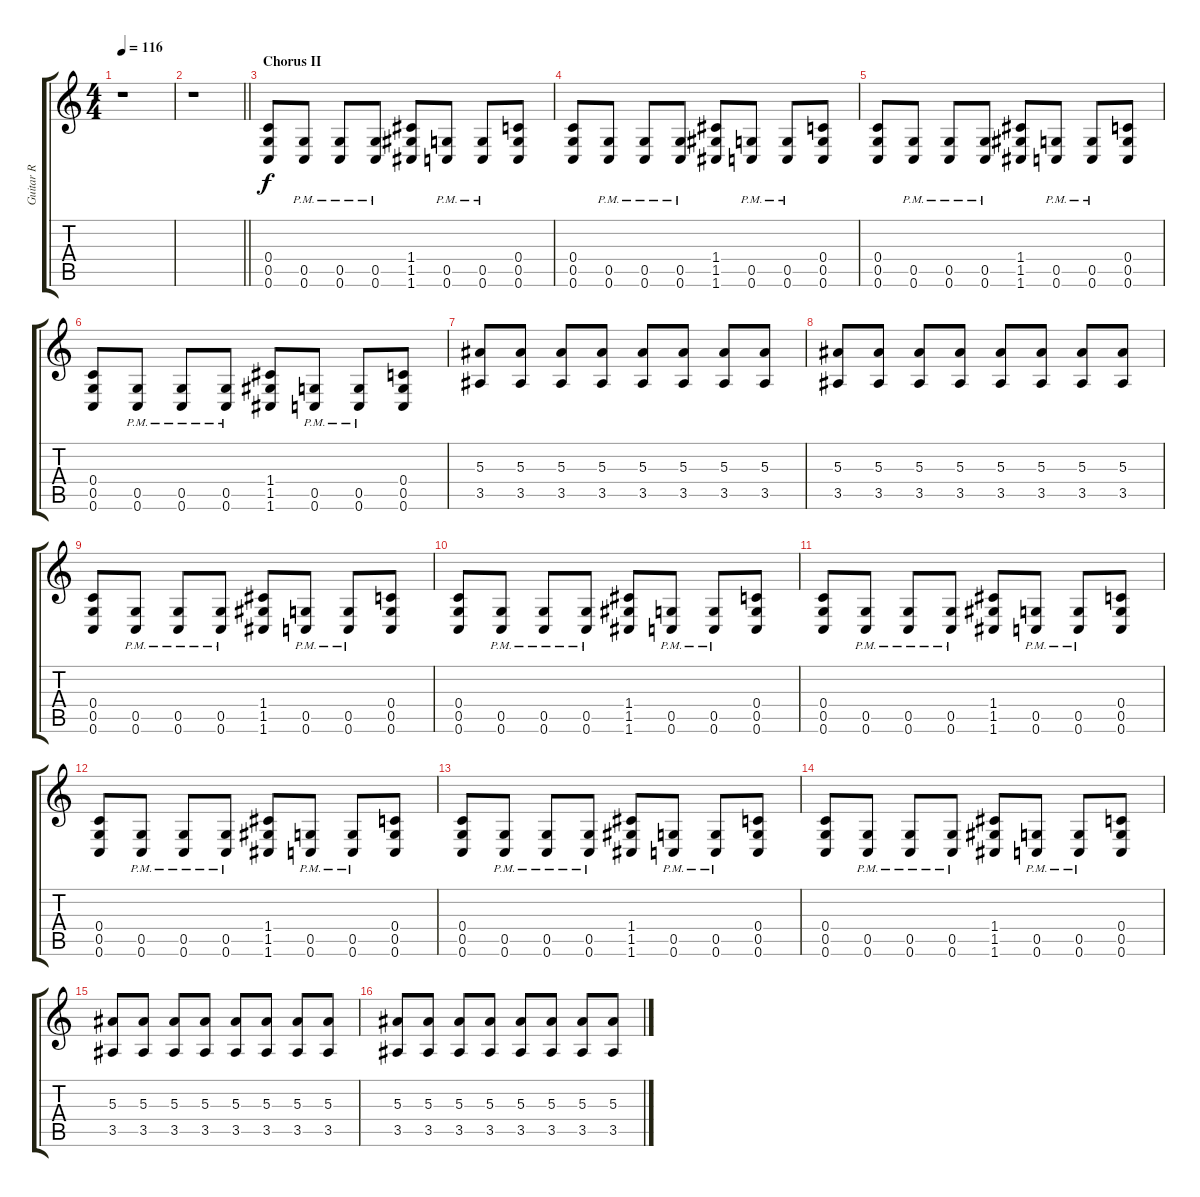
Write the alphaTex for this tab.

\track ("Guitar R" "Guitar R") {instrument overdrivenguitar}
\staff {score tabs}
\tuning (D4 A3 F3 C3 G2 C2) {hide}
\ts (4 4)
\tempo 116
\clef g2
\ks c
r.1{dy f} |
\barLineRight lightlight
r.1 |
\section ("" "Chorus II")
(0.4 0.5 0.6).8 (0.5{pm} 0.6{pm}).8 (0.5{pm} 0.6{pm}).8 (0.5{pm} 0.6{pm}).8 (1.4 1.5 1.6).8 (0.5{pm} 0.6{pm}).8 (0.5{pm} 0.6{pm}).8 (0.4 0.5 0.6).8 |
(0.4 0.5 0.6).8 (0.5{pm} 0.6{pm}).8 (0.5{pm} 0.6{pm}).8 (0.5{pm} 0.6{pm}).8 (1.4 1.5 1.6).8 (0.5{pm} 0.6{pm}).8 (0.5{pm} 0.6{pm}).8 (0.4 0.5 0.6).8 |
(0.4 0.5 0.6).8 (0.5{pm} 0.6{pm}).8 (0.5{pm} 0.6{pm}).8 (0.5{pm} 0.6{pm}).8 (1.4 1.5 1.6).8 (0.5{pm} 0.6{pm}).8 (0.5{pm} 0.6{pm}).8 (0.4 0.5 0.6).8 |
(0.4 0.5 0.6).8 (0.5{pm} 0.6{pm}).8 (0.5{pm} 0.6{pm}).8 (0.5{pm} 0.6{pm}).8 (1.4 1.5 1.6).8 (0.5{pm} 0.6{pm}).8 (0.5{pm} 0.6{pm}).8 (0.4 0.5 0.6).8 |
(5.3 3.5).8 (5.3 3.5).8 (5.3 3.5).8 (5.3 3.5).8 (5.3 3.5).8 (5.3 3.5).8 (5.3 3.5).8 (5.3 3.5).8 |
(5.3 3.5).8 (5.3 3.5).8 (5.3 3.5).8 (5.3 3.5).8 (5.3 3.5).8 (5.3 3.5).8 (5.3 3.5).8 (5.3 3.5).8 |
(0.4 0.5 0.6).8 (0.5{pm} 0.6{pm}).8 (0.5{pm} 0.6{pm}).8 (0.5{pm} 0.6{pm}).8 (1.4 1.5 1.6).8 (0.5{pm} 0.6{pm}).8 (0.5{pm} 0.6{pm}).8 (0.4 0.5 0.6).8 |
(0.4 0.5 0.6).8 (0.5{pm} 0.6{pm}).8 (0.5{pm} 0.6{pm}).8 (0.5{pm} 0.6{pm}).8 (1.4 1.5 1.6).8 (0.5{pm} 0.6{pm}).8 (0.5{pm} 0.6{pm}).8 (0.4 0.5 0.6).8 |
(0.4 0.5 0.6).8 (0.5{pm} 0.6{pm}).8 (0.5{pm} 0.6{pm}).8 (0.5{pm} 0.6{pm}).8 (1.4 1.5 1.6).8 (0.5{pm} 0.6{pm}).8 (0.5{pm} 0.6{pm}).8 (0.4 0.5 0.6).8 |
(0.4 0.5 0.6).8 (0.5{pm} 0.6{pm}).8 (0.5{pm} 0.6{pm}).8 (0.5{pm} 0.6{pm}).8 (1.4 1.5 1.6).8 (0.5{pm} 0.6{pm}).8 (0.5{pm} 0.6{pm}).8 (0.4 0.5 0.6).8 |
(0.4 0.5 0.6).8 (0.5{pm} 0.6{pm}).8 (0.5{pm} 0.6{pm}).8 (0.5{pm} 0.6{pm}).8 (1.4 1.5 1.6).8 (0.5{pm} 0.6{pm}).8 (0.5{pm} 0.6{pm}).8 (0.4 0.5 0.6).8 |
(0.4 0.5 0.6).8 (0.5{pm} 0.6{pm}).8 (0.5{pm} 0.6{pm}).8 (0.5{pm} 0.6{pm}).8 (1.4 1.5 1.6).8 (0.5{pm} 0.6{pm}).8 (0.5{pm} 0.6{pm}).8 (0.4 0.5 0.6).8 |
(5.3 3.5).8 (5.3 3.5).8 (5.3 3.5).8 (5.3 3.5).8 (5.3 3.5).8 (5.3 3.5).8 (5.3 3.5).8 (5.3 3.5).8 |
(5.3 3.5).8 (5.3 3.5).8 (5.3 3.5).8 (5.3 3.5).8 (5.3 3.5).8 (5.3 3.5).8 (5.3 3.5).8 (5.3 3.5).8
